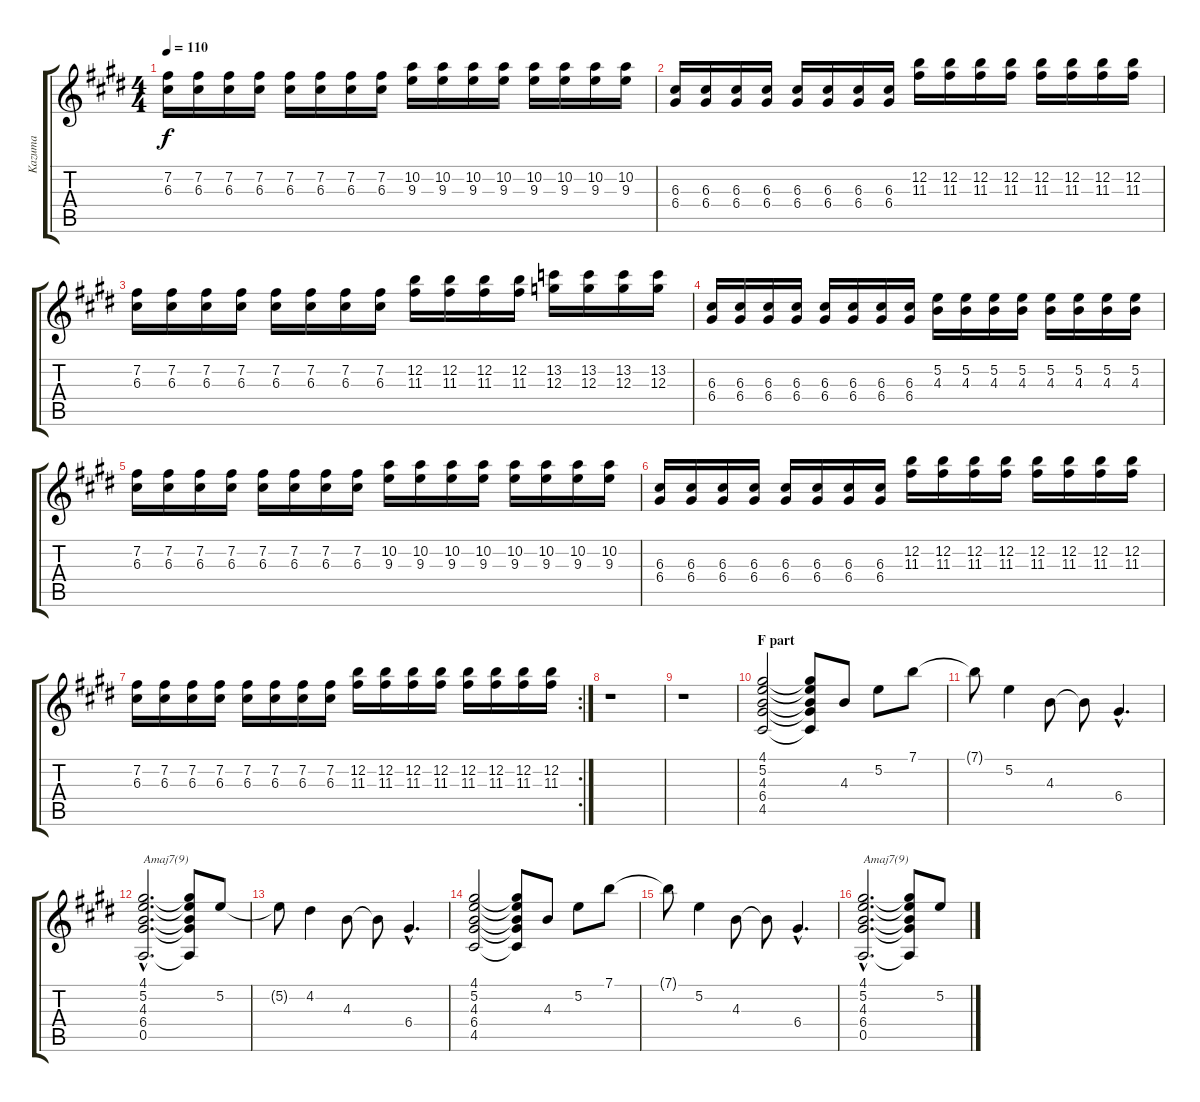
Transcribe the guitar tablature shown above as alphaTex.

\track ("Kazuma" "Kazuma") {instrument overdrivenguitar}
\staff {score tabs}
\tuning (E4 B3 G3 D3 A2 E2) {hide}
\ts (4 4)
\tempo 110
\clef g2
\ks c#minor
(7.2 6.3).16{dy f} (7.2 6.3).16 (7.2 6.3).16 (7.2 6.3).16 (7.2 6.3).16 (7.2 6.3).16 (7.2 6.3).16 (7.2 6.3).16 (10.2 9.3).16 (10.2 9.3).16 (10.2 9.3).16 (10.2 9.3).16 (10.2 9.3).16 (10.2 9.3).16 (10.2 9.3).16 (10.2 9.3).16 |
(6.3 6.4).16 (6.3 6.4).16 (6.3 6.4).16 (6.3 6.4).16 (6.3 6.4).16 (6.3 6.4).16 (6.3 6.4).16 (6.3 6.4).16 (12.2 11.3).16 (12.2 11.3).16 (12.2 11.3).16 (12.2 11.3).16 (12.2 11.3).16 (12.2 11.3).16 (12.2 11.3).16 (12.2 11.3).16 |
(7.2 6.3).16 (7.2 6.3).16 (7.2 6.3).16 (7.2 6.3).16 (7.2 6.3).16 (7.2 6.3).16 (7.2 6.3).16 (7.2 6.3).16 (12.2 11.3).16 (12.2 11.3).16 (12.2 11.3).16 (12.2 11.3).16 (13.2 12.3).16 (13.2 12.3).16 (13.2 12.3).16 (13.2 12.3).16 |
(6.3 6.4).16 (6.3 6.4).16 (6.3 6.4).16 (6.3 6.4).16 (6.3 6.4).16 (6.3 6.4).16 (6.3 6.4).16 (6.3 6.4).16 (5.2 4.3).16 (5.2 4.3).16 (5.2 4.3).16 (5.2 4.3).16 (5.2 4.3).16 (5.2 4.3).16 (5.2 4.3).16 (5.2 4.3).16 |
(7.2 6.3).16 (7.2 6.3).16 (7.2 6.3).16 (7.2 6.3).16 (7.2 6.3).16 (7.2 6.3).16 (7.2 6.3).16 (7.2 6.3).16 (10.2 9.3).16 (10.2 9.3).16 (10.2 9.3).16 (10.2 9.3).16 (10.2 9.3).16 (10.2 9.3).16 (10.2 9.3).16 (10.2 9.3).16 |
(6.3 6.4).16 (6.3 6.4).16 (6.3 6.4).16 (6.3 6.4).16 (6.3 6.4).16 (6.3 6.4).16 (6.3 6.4).16 (6.3 6.4).16 (12.2 11.3).16 (12.2 11.3).16 (12.2 11.3).16 (12.2 11.3).16 (12.2 11.3).16 (12.2 11.3).16 (12.2 11.3).16 (12.2 11.3).16 |
\rc 2
(7.2 6.3).16 (7.2 6.3).16 (7.2 6.3).16 (7.2 6.3).16 (7.2 6.3).16 (7.2 6.3).16 (7.2 6.3).16 (7.2 6.3).16 (12.2 11.3).16 (12.2 11.3).16 (12.2 11.3).16 (12.2 11.3).16 (12.2 11.3).16 (12.2 11.3).16 (12.2 11.3).16 (12.2 11.3).16 |
r.1 |
r.1 |
\section ("" "F part")
(4.1 5.2 4.3 6.4 4.5).2{instrument electricguitarclean} (4.1{t} 5.2{t} 4.3{t} 6.4{t} 4.5{t}).8 4.3.8 5.2.8 7.1.8 |
7.1{t}.8 5.2.4 4.3.8 4.3{t}.8 6.4{hac}.4{d} |
(4.1{hac} 5.2{hac} 4.3{hac} 6.4{hac} 0.5{hac}).2{d txt "Amaj7(9)"} (4.1{t} 5.2{t} 4.3{t} 6.4{t} 0.5{t}).8 5.2.8 |
5.2{t}.8 4.2.4 4.3.8 4.3{t}.8 6.4{hac}.4{d} |
(4.1 5.2 4.3 6.4 4.5).2 (4.1{t} 5.2{t} 4.3{t} 6.4{t} 4.5{t}).8 4.3.8 5.2.8 7.1.8 |
7.1{t}.8 5.2.4 4.3.8 4.3{t}.8 6.4{hac}.4{d} |
(4.1{hac} 5.2{hac} 4.3{hac} 6.4{hac} 0.5{hac}).2{d txt "Amaj7(9)"} (4.1{t} 5.2{t} 4.3{t} 6.4{t} 0.5{t}).8 5.2.8
